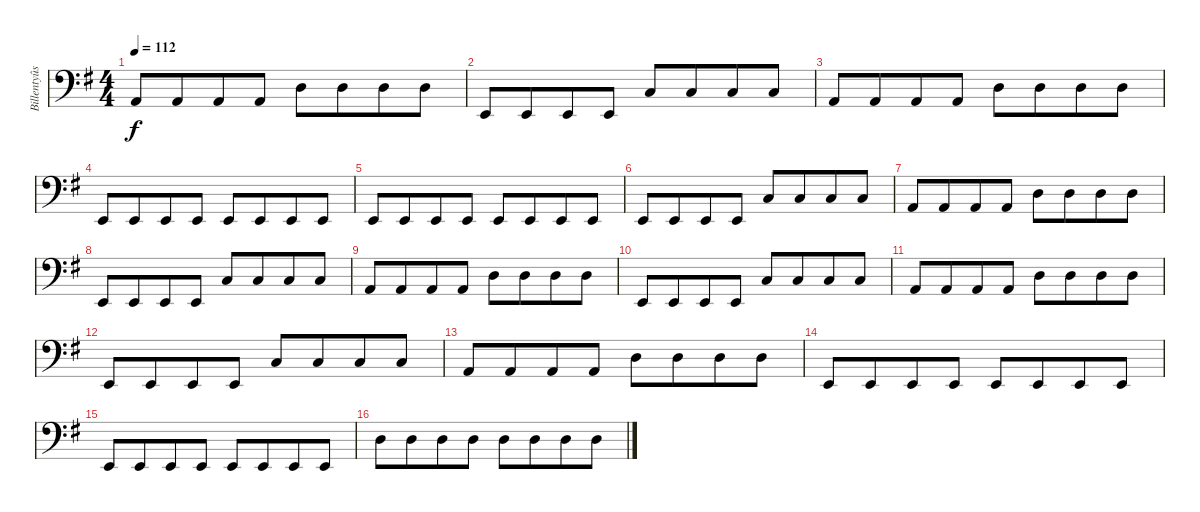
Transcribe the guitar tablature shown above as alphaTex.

\track ("Billentyûs 3 (Jon Lord)" "Billentyûs") {instrument synthbass1}
\staff {score}
\tuning (C3 G2 D2 A1 E1 B0) {hide}
\ts (4 4)
\tempo 112
\clef f4
\ks g
0.4.8{dy f} 0.4.8{beam merge} 0.4.8 0.4.8 0.3.8 0.3.8{beam merge} 0.3.8 0.3.8 |
0.5.8 0.5.8{beam merge} 0.5.8 0.5.8 3.4.8 3.4.8{beam merge} 3.4.8 3.4.8 |
0.4.8 0.4.8{beam merge} 0.4.8 0.4.8 0.3.8 0.3.8{beam merge} 0.3.8 0.3.8 |
0.5.8 0.5.8{beam merge} 0.5.8 0.5.8 0.5.8 0.5.8{beam merge} 0.5.8 0.5.8 |
0.5.8 0.5.8{beam merge} 0.5.8 0.5.8 0.5.8 0.5.8{beam merge} 0.5.8 0.5.8 |
0.5.8 0.5.8{beam merge} 0.5.8 0.5.8 3.4.8 3.4.8{beam merge} 3.4.8 3.4.8 |
0.4.8 0.4.8{beam merge} 0.4.8 0.4.8 0.3.8 0.3.8{beam merge} 0.3.8 0.3.8 |
0.5.8 0.5.8{beam merge} 0.5.8 0.5.8 3.4.8 3.4.8{beam merge} 3.4.8 3.4.8 |
0.4.8 0.4.8{beam merge} 0.4.8 0.4.8 0.3.8 0.3.8{beam merge} 0.3.8 0.3.8 |
0.5.8 0.5.8{beam merge} 0.5.8 0.5.8 3.4.8 3.4.8{beam merge} 3.4.8 3.4.8 |
0.4.8 0.4.8{beam merge} 0.4.8 0.4.8 0.3.8 0.3.8{beam merge} 0.3.8 0.3.8 |
0.5.8 0.5.8{beam merge} 0.5.8 0.5.8 3.4.8 3.4.8{beam merge} 3.4.8 3.4.8 |
0.4.8 0.4.8{beam merge} 0.4.8 0.4.8 0.3.8 0.3.8{beam merge} 0.3.8 0.3.8 |
0.5.8 0.5.8{beam merge} 0.5.8 0.5.8 0.5.8 0.5.8{beam merge} 0.5.8 0.5.8 |
0.5.8 0.5.8{beam merge} 0.5.8 0.5.8 0.5.8 0.5.8{beam merge} 0.5.8 0.5.8 |
0.3.8 0.3.8{beam merge} 0.3.8 0.3.8 0.3.8 0.3.8{beam merge} 0.3.8 0.3.8
